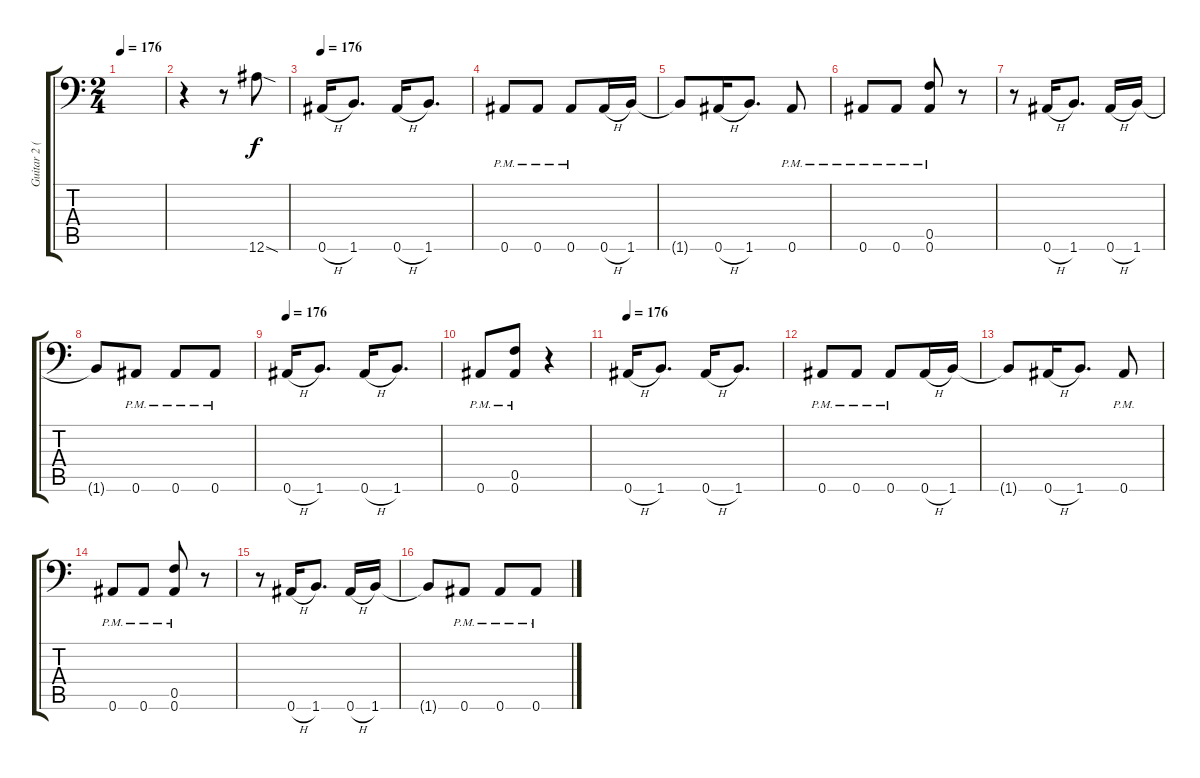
\track ("Guitar 2 (Left)" "Guitar 2 (") {instrument distortionguitar}
\staff {score tabs}
\tuning (C4 G3 Eb3 Bb2 F2 Bb1) {hide}
\ts (2 4)
\tempo 176
\clef f4
\ks c
|
r.4 r.8 12.6{sod}.8 |
\tempo 176
0.6{h}.16 1.6.8{d} 0.6{h}.16 1.6.8{d} |
0.6{pm}.8 0.6{pm}.8 0.6{pm}.8 0.6{h}.16 1.6.16 |
1.6{t}.8 0.6{h}.16 1.6.8{d} 0.6{pm}.8 |
0.6{pm}.8 0.6{pm}.8 (0.5{pm} 0.6{pm}).8 r.8 |
r.8 0.6{h}.16 1.6.8{d} 0.6{h}.16 1.6.16 |
1.6{t}.8 0.6{pm}.8 0.6{pm}.8 0.6{pm}.8 |
\tempo 176
0.6{h}.16 1.6.8{d} 0.6{h}.16 1.6.8{d} |
0.6{pm}.8 (0.5{pm} 0.6{pm}).8 r.4 |
\tempo 176
0.6{h}.16 1.6.8{d} 0.6{h}.16 1.6.8{d} |
0.6{pm}.8 0.6{pm}.8 0.6{pm}.8 0.6{h}.16 1.6.16 |
1.6{t}.8 0.6{h}.16 1.6.8{d} 0.6{pm}.8 |
0.6{pm}.8 0.6{pm}.8 (0.5{pm} 0.6{pm}).8 r.8 |
r.8 0.6{h}.16 1.6.8{d} 0.6{h}.16 1.6.16 |
1.6{t}.8 0.6{pm}.8 0.6{pm}.8 0.6{pm}.8
